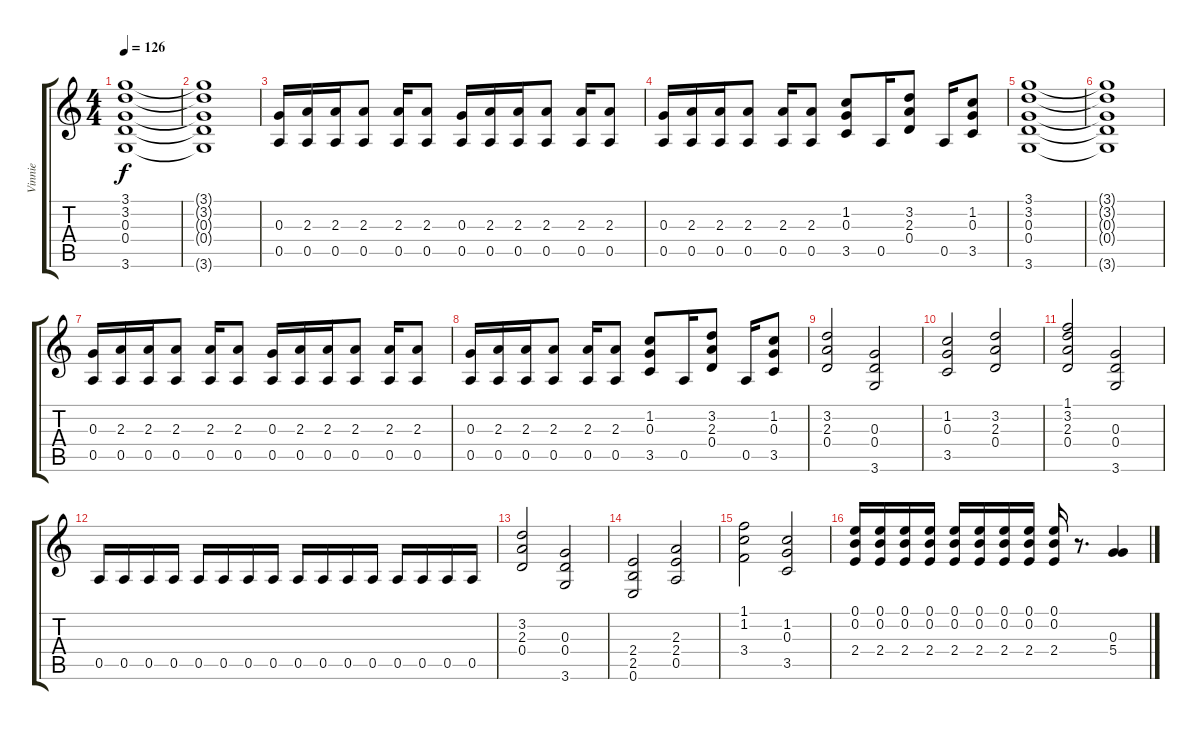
\track ("Vinnie" "Vinnie") {instrument distortionguitar}
\staff {score tabs}
\tuning (E4 B3 G3 D3 A2 E2) {hide}
\ts (4 4)
\tempo 126
\clef g2
\ks c
(3.1 3.2 0.3 0.4 3.6).1{dy f} |
(3.1{t} 3.2{t} 0.3{t} 0.4{t} 3.6{t}).1 |
(0.3 0.5).16 (2.3 0.5).16 (2.3 0.5).16 (2.3 0.5).8 (2.3 0.5).16 (2.3 0.5).8 (0.3 0.5).16 (2.3 0.5).16 (2.3 0.5).16 (2.3 0.5).8 (2.3 0.5).16 (2.3 0.5).8 |
(0.3 0.5).16 (2.3 0.5).16 (2.3 0.5).16 (2.3 0.5).8 (2.3 0.5).16 (2.3 0.5).8 (1.2 0.3 3.5).8 0.5.16 (3.2 2.3 0.4).8 0.5.16 (1.2 0.3 3.5).8 |
(3.1 3.2 0.3 0.4 3.6).1 |
(3.1{t} 3.2{t} 0.3{t} 0.4{t} 3.6{t}).1 |
(0.3 0.5).16 (2.3 0.5).16 (2.3 0.5).16 (2.3 0.5).8 (2.3 0.5).16 (2.3 0.5).8 (0.3 0.5).16 (2.3 0.5).16 (2.3 0.5).16 (2.3 0.5).8 (2.3 0.5).16 (2.3 0.5).8 |
(0.3 0.5).16 (2.3 0.5).16 (2.3 0.5).16 (2.3 0.5).8 (2.3 0.5).16 (2.3 0.5).8 (1.2 0.3 3.5).8 0.5.16 (3.2 2.3 0.4).8 0.5.16 (1.2 0.3 3.5).8 |
(3.2 2.3 0.4).2 (0.3 0.4 3.6).2 |
(1.2 0.3 3.5).2 (3.2 2.3 0.4).2 |
(1.1 3.2 2.3 0.4).2 (0.3 0.4 3.6).2 |
0.5.16 0.5.16 0.5.16 0.5.16 0.5.16 0.5.16 0.5.16 0.5.16 0.5.16 0.5.16 0.5.16 0.5.16 0.5.16 0.5.16 0.5.16 0.5.16 |
(3.2 2.3 0.4).2 (0.3 0.4 3.6).2 |
(2.4 2.5 0.6).2 (2.3 2.4 0.5).2 |
(1.1 1.2 3.4).2 (1.2 0.3 3.5).2 |
(0.1 0.2 2.4).16 (0.1 0.2 2.4).16 (0.1 0.2 2.4).16 (0.1 0.2 2.4).16 (0.1 0.2 2.4).16 (0.1 0.2 2.4).16 (0.1 0.2 2.4).16 (0.1 0.2 2.4).16 (0.1 0.2 2.4).16 r.8{d} (0.3 5.4).4
